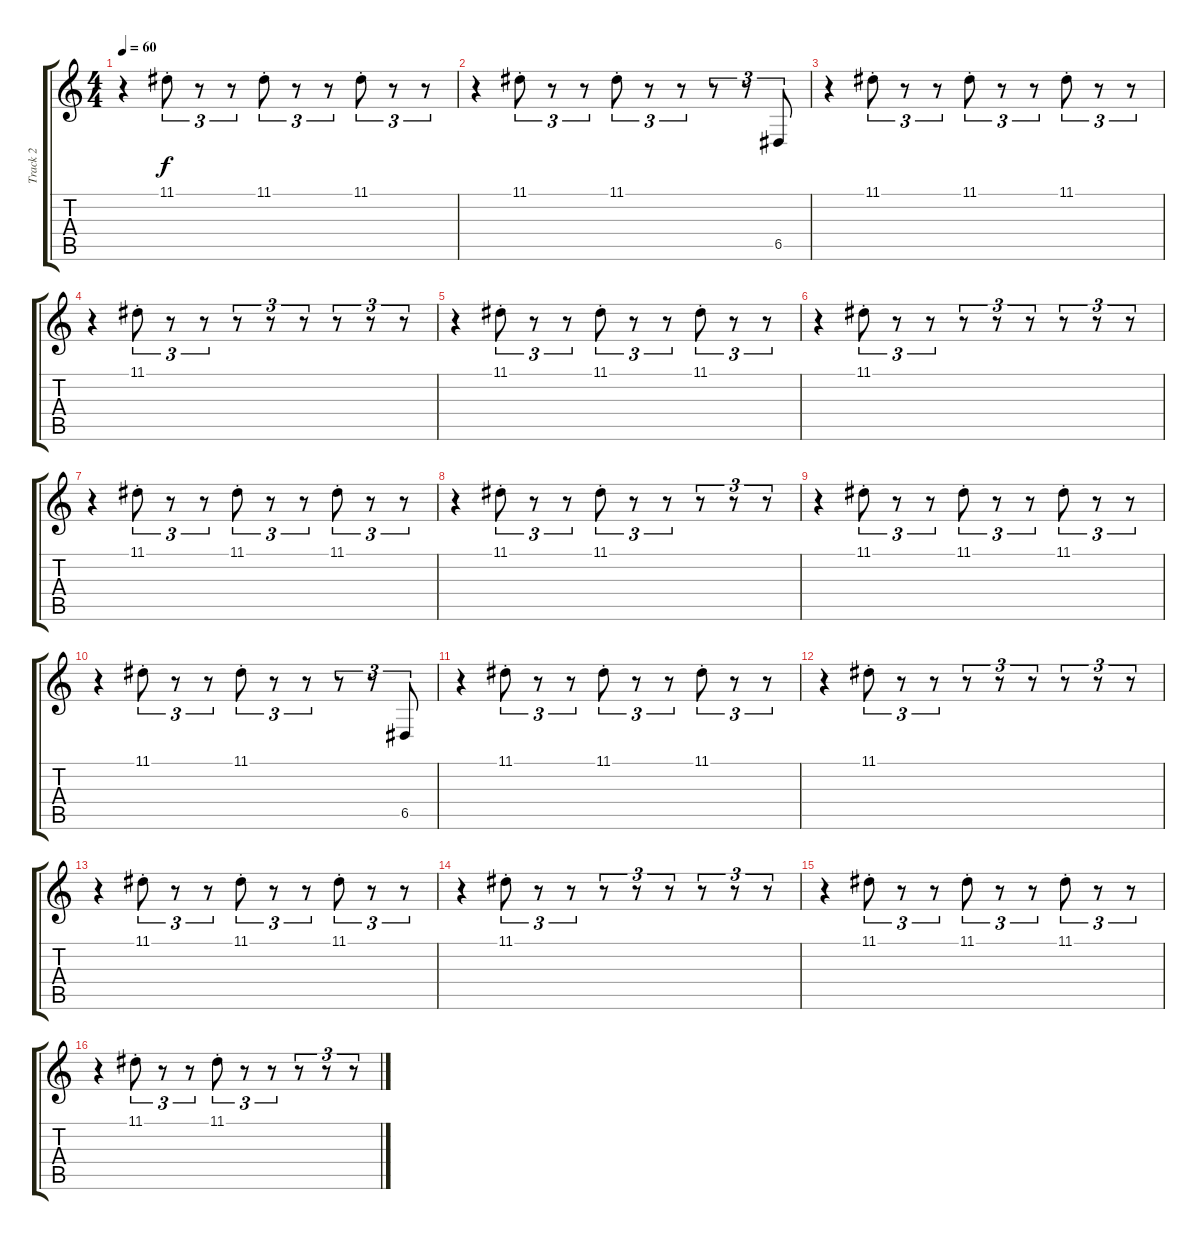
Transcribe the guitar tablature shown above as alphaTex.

\track ("Track 2" "Track 2") {instrument stringensemble2}
\staff {score tabs}
\tuning (E4 B3 G3 D3 A2 E2) {hide}
\ts (4 4)
\tempo 60
\clef g2
\ks c
r.4{dy f instrument stringensemble2} 11.1{st}.8{tu (3 2)} r.8{tu (3 2)} r.8{tu (3 2)} 11.1{st}.8{tu (3 2)} r.8{tu (3 2)} r.8{tu (3 2)} 11.1{st}.8{tu (3 2)} r.8{tu (3 2)} r.8{tu (3 2)} |
r.4 11.1{st}.8{tu (3 2)} r.8{tu (3 2)} r.8{tu (3 2)} 11.1{st}.8{tu (3 2)} r.8{tu (3 2)} r.8{tu (3 2)} r.8{tu (3 2)} r.8{tu (3 2)} 6.5.8{tu (3 2)} |
r.4 11.1{st}.8{tu (3 2)} r.8{tu (3 2)} r.8{tu (3 2)} 11.1{st}.8{tu (3 2)} r.8{tu (3 2)} r.8{tu (3 2)} 11.1{st}.8{tu (3 2)} r.8{tu (3 2)} r.8{tu (3 2)} |
r.4 11.1{st}.8{tu (3 2)} r.8{tu (3 2)} r.8{tu (3 2)} r.8{tu (3 2)} r.8{tu (3 2)} r.8{tu (3 2)} r.8{tu (3 2)} r.8{tu (3 2)} r.8{tu (3 2)} |
r.4 11.1{st}.8{tu (3 2)} r.8{tu (3 2)} r.8{tu (3 2)} 11.1{st}.8{tu (3 2)} r.8{tu (3 2)} r.8{tu (3 2)} 11.1{st}.8{tu (3 2)} r.8{tu (3 2)} r.8{tu (3 2)} |
r.4 11.1{st}.8{tu (3 2)} r.8{tu (3 2)} r.8{tu (3 2)} r.8{tu (3 2)} r.8{tu (3 2)} r.8{tu (3 2)} r.8{tu (3 2)} r.8{tu (3 2)} r.8{tu (3 2)} |
r.4 11.1{st}.8{tu (3 2)} r.8{tu (3 2)} r.8{tu (3 2)} 11.1{st}.8{tu (3 2)} r.8{tu (3 2)} r.8{tu (3 2)} 11.1{st}.8{tu (3 2)} r.8{tu (3 2)} r.8{tu (3 2)} |
r.4 11.1{st}.8{tu (3 2)} r.8{tu (3 2)} r.8{tu (3 2)} 11.1{st}.8{tu (3 2)} r.8{tu (3 2)} r.8{tu (3 2)} r.8{tu (3 2)} r.8{tu (3 2)} r.8{tu (3 2)} |
r.4 11.1{st}.8{tu (3 2)} r.8{tu (3 2)} r.8{tu (3 2)} 11.1{st}.8{tu (3 2)} r.8{tu (3 2)} r.8{tu (3 2)} 11.1{st}.8{tu (3 2)} r.8{tu (3 2)} r.8{tu (3 2)} |
r.4 11.1{st}.8{tu (3 2)} r.8{tu (3 2)} r.8{tu (3 2)} 11.1{st}.8{tu (3 2)} r.8{tu (3 2)} r.8{tu (3 2)} r.8{tu (3 2)} r.8{tu (3 2)} 6.5.8{tu (3 2)} |
r.4 11.1{st}.8{tu (3 2)} r.8{tu (3 2)} r.8{tu (3 2)} 11.1{st}.8{tu (3 2)} r.8{tu (3 2)} r.8{tu (3 2)} 11.1{st}.8{tu (3 2)} r.8{tu (3 2)} r.8{tu (3 2)} |
r.4 11.1{st}.8{tu (3 2)} r.8{tu (3 2)} r.8{tu (3 2)} r.8{tu (3 2)} r.8{tu (3 2)} r.8{tu (3 2)} r.8{tu (3 2)} r.8{tu (3 2)} r.8{tu (3 2)} |
r.4 11.1{st}.8{tu (3 2)} r.8{tu (3 2)} r.8{tu (3 2)} 11.1{st}.8{tu (3 2)} r.8{tu (3 2)} r.8{tu (3 2)} 11.1{st}.8{tu (3 2)} r.8{tu (3 2)} r.8{tu (3 2)} |
r.4 11.1{st}.8{tu (3 2)} r.8{tu (3 2)} r.8{tu (3 2)} r.8{tu (3 2)} r.8{tu (3 2)} r.8{tu (3 2)} r.8{tu (3 2)} r.8{tu (3 2)} r.8{tu (3 2)} |
r.4 11.1{st}.8{tu (3 2)} r.8{tu (3 2)} r.8{tu (3 2)} 11.1{st}.8{tu (3 2)} r.8{tu (3 2)} r.8{tu (3 2)} 11.1{st}.8{tu (3 2)} r.8{tu (3 2)} r.8{tu (3 2)} |
r.4 11.1{st}.8{tu (3 2)} r.8{tu (3 2)} r.8{tu (3 2)} 11.1{st}.8{tu (3 2)} r.8{tu (3 2)} r.8{tu (3 2)} r.8{tu (3 2)} r.8{tu (3 2)} r.8{tu (3 2)}
